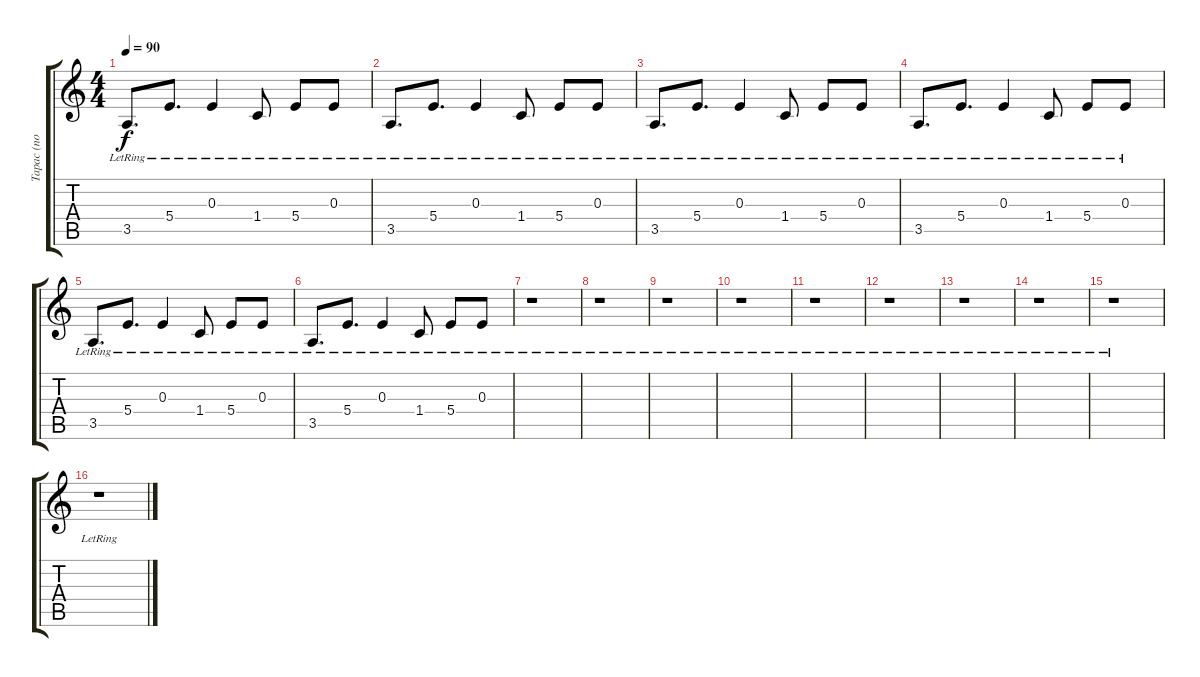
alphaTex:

\track ("Тарас (no distortion)" "Тарас (no ") {instrument electricguitarclean}
\staff {score tabs}
\tuning (Db4 Ab3 E3 B2 Gb2 B1) {hide}
\ts (4 4)
\tempo 90
\clef g2
\ks c
3.5{lr}.8{d dy f} 5.4{lr}.8{d} 0.3{lr}.4 1.4{lr}.8 5.4{lr}.8 0.3{lr}.8 |
3.5{lr}.8{d} 5.4{lr}.8{d} 0.3{lr}.4 1.4{lr}.8 5.4{lr}.8 0.3{lr}.8 |
3.5{lr}.8{d} 5.4{lr}.8{d} 0.3{lr}.4 1.4{lr}.8 5.4{lr}.8 0.3{lr}.8 |
3.5{lr}.8{d} 5.4{lr}.8{d} 0.3{lr}.4 1.4{lr}.8 5.4{lr}.8 0.3{lr}.8 |
3.5{lr}.8{d} 5.4{lr}.8{d} 0.3{lr}.4 1.4{lr}.8 5.4{lr}.8 0.3{lr}.8 |
3.5{lr}.8{d} 5.4{lr}.8{d} 0.3{lr}.4 1.4{lr}.8 5.4{lr}.8 0.3{lr}.8 |
r.1 |
r.1 |
r.1 |
r.1 |
r.1 |
r.1 |
r.1 |
r.1 |
r.1 |
r.1
